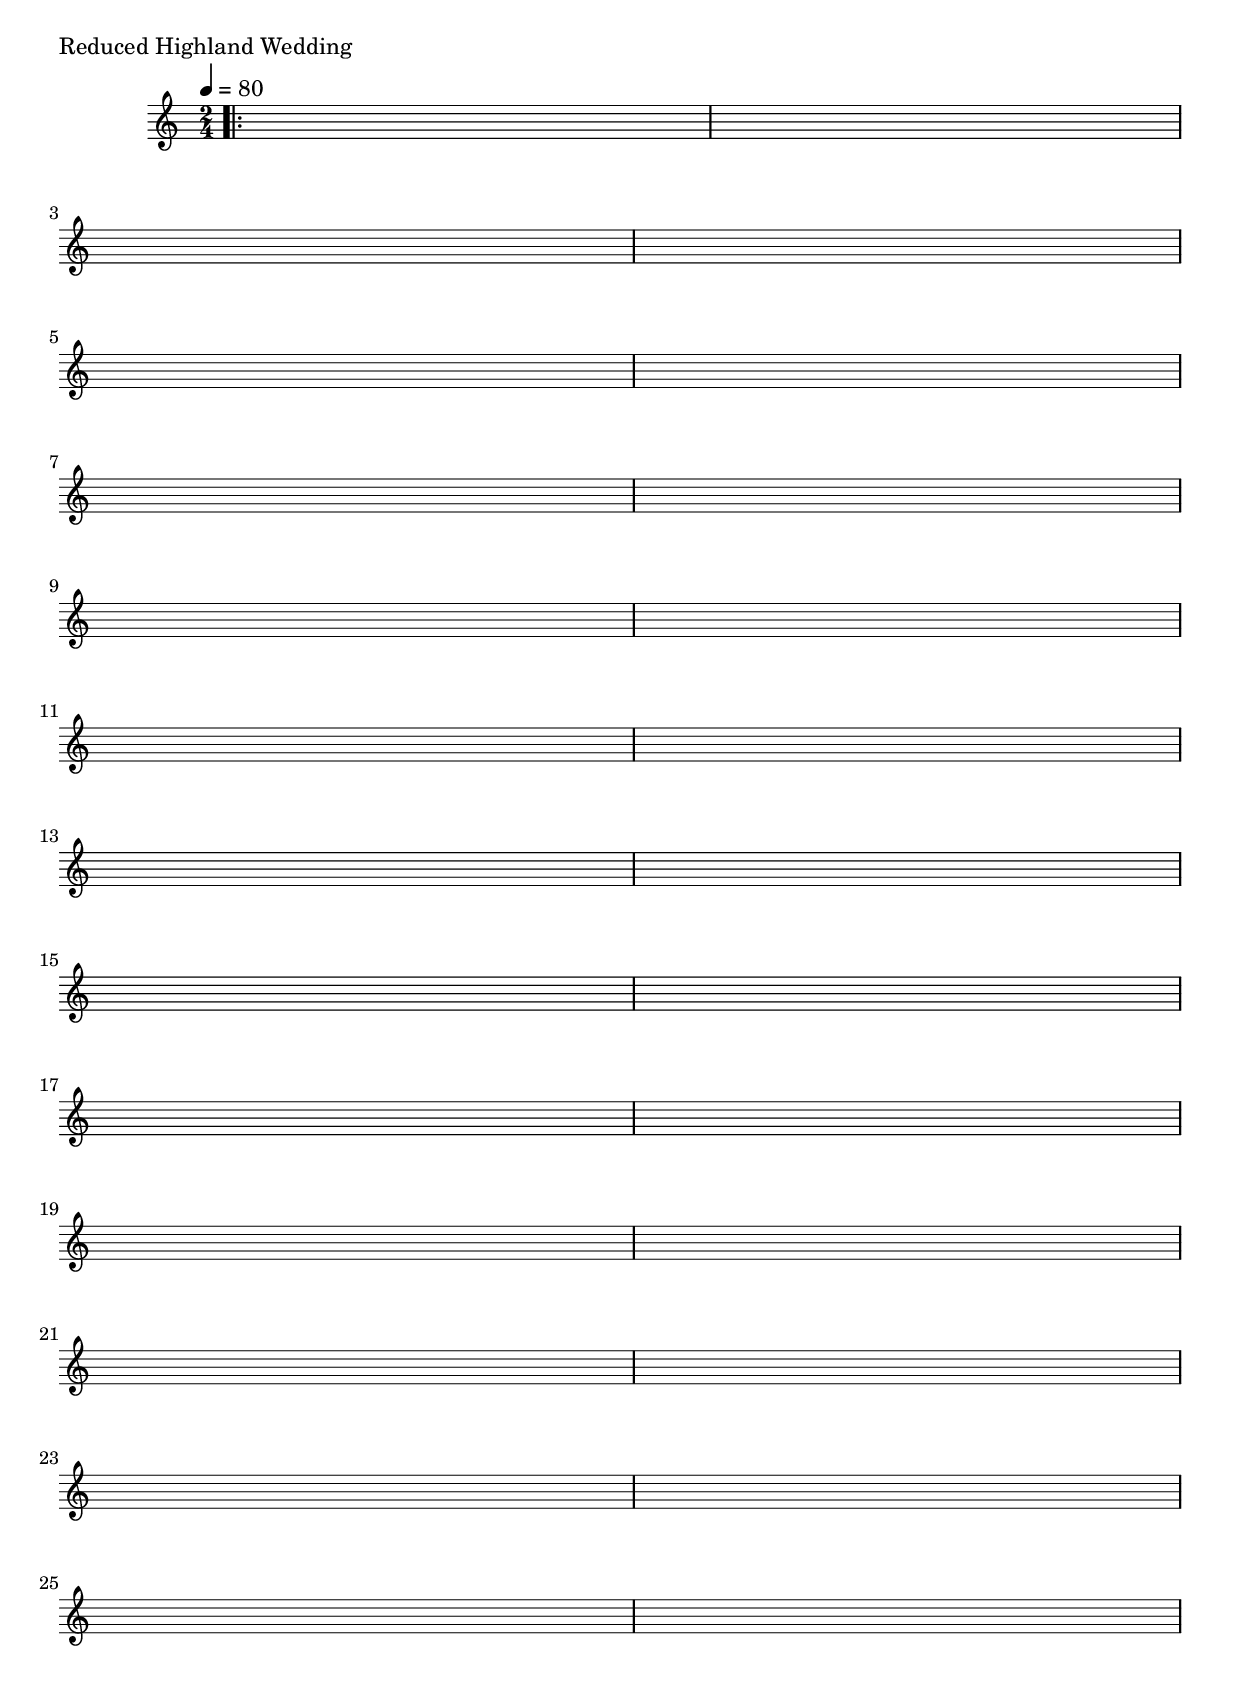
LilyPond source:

\version "2.18.0"


%       1. Comment out generation of midi files before compiling book
%      2. Comment out top section when compiling book
%    3. Option to comment out "meter" from title e.g. if more than one tune
%       per page.
% from here
%{
%\include "bagpipe.ly"
\include "BP_format.ily"

 \paper {
     ragged-last-bottom = ##f
     ragged-bottom = ##f
 }

%to here..........................................................
%}

 \score {
     \new Staff
       \with {
           fontSize = #-2
           \override StaffSymbol.staff-space = #(magstep -2)
           \override StaffSymbol.thickness = #(magstep -2)
       }
     {
     \time 2/4
     \tempo 4 = 80
%     \hideKeySignature
     \bar ".|:"

     % Part 1
     \repeat unfold 13 { s1 \break }%music goes here
     % Part 2
     % Part 3
     % Part 4

     } %end staff

   \header {
     meter = "March"
     piece = "Reduced Highland Wedding"
     composer = "Angus Mackay"
     parttagline = "Copied by John S. McWilliam"
   }
 % added layout options. See bagpipe_new.ly (\layout) for default settings
 %  \layout {
 %        #(layout-set-staff-size 18)
 %        ragged-last = ##t
 %     }

 % \midi {} %Generation of midi files option.

} %end score
